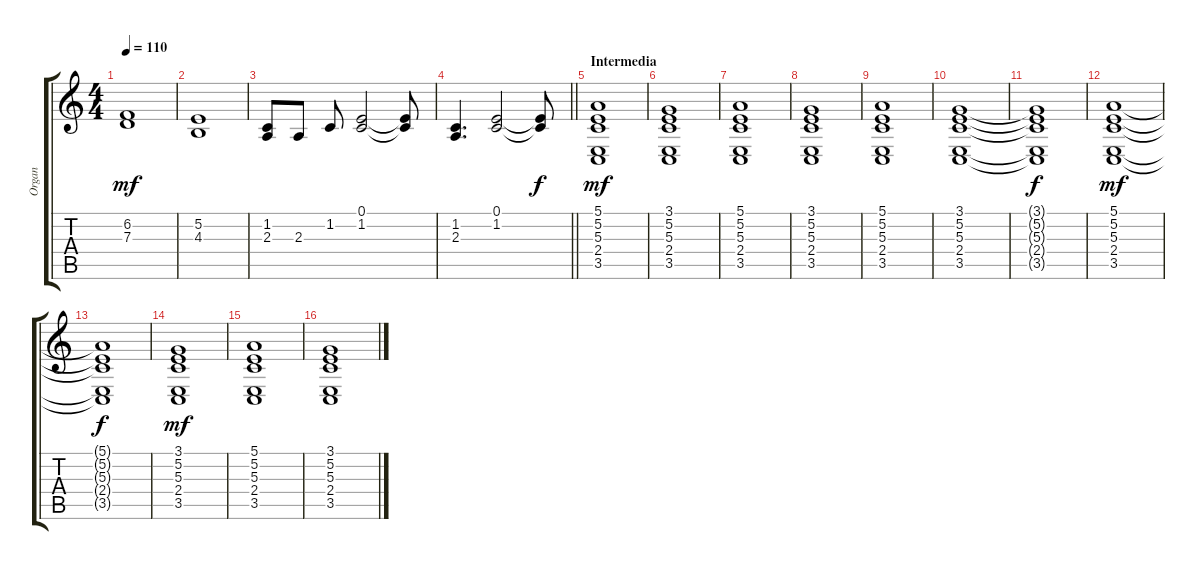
\track ("Organ" "Organ") {instrument fx7echoes}
\staff {score tabs}
\tuning (E4 B3 G3 D3 A2 E2) {hide}
\ts (4 4)
\tempo 110
\clef g2
\ks c
(6.2 7.3).1{dy mf} |
(5.2 4.3).1 |
(1.2 2.3).8 2.3.8 1.2.8 (0.1 1.2).2 (0.1{t} 1.2{t}).8 |
\barLineRight lightlight
(1.2 2.3).4{d} (0.1 1.2).2 (0.1{t} 1.2{t}).8{dy f} |
\section ("" "Intermedia")
(5.1 5.2 5.3 2.4 3.5).1{dy mf} |
(3.1 5.2 5.3 2.4 3.5).1 |
(5.1 5.2 5.3 2.4 3.5).1 |
(3.1 5.2 5.3 2.4 3.5).1 |
(5.1 5.2 5.3 2.4 3.5).1 |
(3.1 5.2 5.3 2.4 3.5).1 |
(3.1{t} 5.2{t} 5.3{t} 2.4{t} 3.5{t}).1{dy f} |
(5.1 5.2 5.3 2.4 3.5).1{dy mf} |
(5.1{t} 5.2{t} 5.3{t} 2.4{t} 3.5{t}).1{dy f} |
(3.1 5.2 5.3 2.4 3.5).1{dy mf} |
(5.1 5.2 5.3 2.4 3.5).1 |
(3.1 5.2 5.3 2.4 3.5).1
